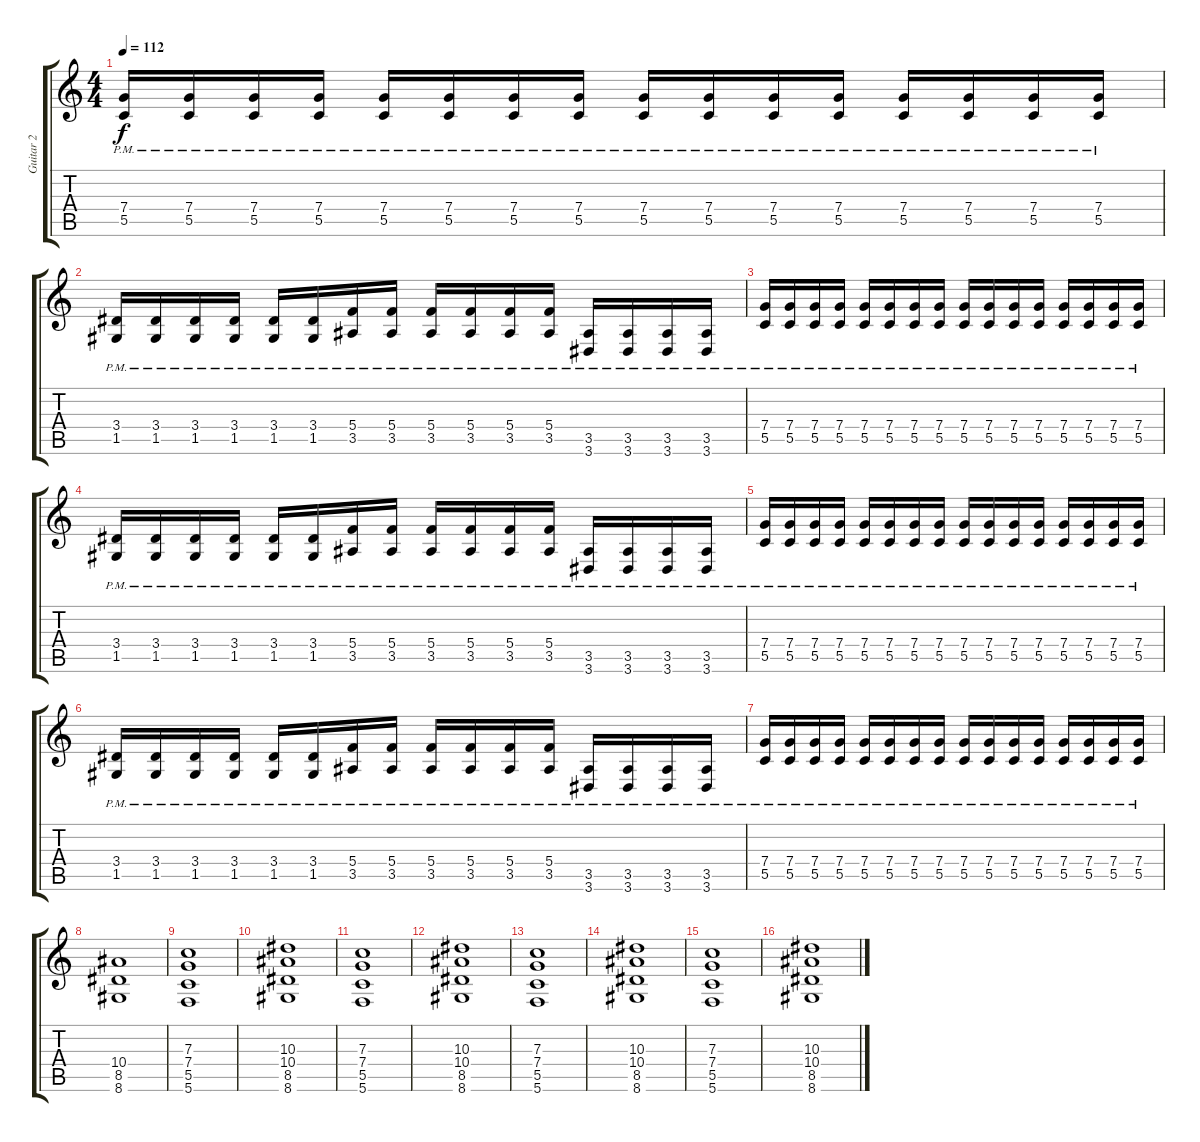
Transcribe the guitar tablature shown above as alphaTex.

\track ("Guitar 2" "Guitar 2") {instrument distortionguitar}
\staff {score tabs}
\tuning (D4 A3 F3 C3 G2 C2) {hide}
\ts (4 4)
\tempo 112
\clef g2
\ks c
(7.4{pm} 5.5{pm}).16{dy f} (7.4{pm} 5.5{pm}).16 (7.4{pm} 5.5{pm}).16 (7.4{pm} 5.5{pm}).16 (7.4{pm} 5.5{pm}).16 (7.4{pm} 5.5{pm}).16 (7.4{pm} 5.5{pm}).16 (7.4{pm} 5.5{pm}).16 (7.4{pm} 5.5{pm}).16 (7.4{pm} 5.5{pm}).16 (7.4{pm} 5.5{pm}).16 (7.4{pm} 5.5{pm}).16 (7.4{pm} 5.5{pm}).16 (7.4{pm} 5.5{pm}).16 (7.4{pm} 5.5{pm}).16 (7.4{pm} 5.5{pm}).16 |
(3.4{pm} 1.5{pm}).16 (3.4{pm} 1.5{pm}).16 (3.4{pm} 1.5{pm}).16 (3.4{pm} 1.5{pm}).16 (3.4{pm} 1.5{pm}).16 (3.4{pm} 1.5{pm}).16 (5.4{pm} 3.5{pm}).16 (5.4{pm} 3.5{pm}).16 (5.4{pm} 3.5{pm}).16 (5.4{pm} 3.5{pm}).16 (5.4{pm} 3.5{pm}).16 (5.4{pm} 3.5{pm}).16 (3.5{pm} 3.6{pm}).16 (3.5{pm} 3.6{pm}).16 (3.5{pm} 3.6{pm}).16 (3.5{pm} 3.6{pm}).16 |
(7.4{pm} 5.5{pm}).16 (7.4{pm} 5.5{pm}).16 (7.4{pm} 5.5{pm}).16 (7.4{pm} 5.5{pm}).16 (7.4{pm} 5.5{pm}).16 (7.4{pm} 5.5{pm}).16 (7.4{pm} 5.5{pm}).16 (7.4{pm} 5.5{pm}).16 (7.4{pm} 5.5{pm}).16 (7.4{pm} 5.5{pm}).16 (7.4{pm} 5.5{pm}).16 (7.4{pm} 5.5{pm}).16 (7.4{pm} 5.5{pm}).16 (7.4{pm} 5.5{pm}).16 (7.4{pm} 5.5{pm}).16 (7.4{pm} 5.5{pm}).16 |
(3.4{pm} 1.5{pm}).16 (3.4{pm} 1.5{pm}).16 (3.4{pm} 1.5{pm}).16 (3.4{pm} 1.5{pm}).16 (3.4{pm} 1.5{pm}).16 (3.4{pm} 1.5{pm}).16 (5.4{pm} 3.5{pm}).16 (5.4{pm} 3.5{pm}).16 (5.4{pm} 3.5{pm}).16 (5.4{pm} 3.5{pm}).16 (5.4{pm} 3.5{pm}).16 (5.4{pm} 3.5{pm}).16 (3.5{pm} 3.6{pm}).16 (3.5{pm} 3.6{pm}).16 (3.5{pm} 3.6{pm}).16 (3.5{pm} 3.6{pm}).16 |
(7.4{pm} 5.5{pm}).16 (7.4{pm} 5.5{pm}).16 (7.4{pm} 5.5{pm}).16 (7.4{pm} 5.5{pm}).16 (7.4{pm} 5.5{pm}).16 (7.4{pm} 5.5{pm}).16 (7.4{pm} 5.5{pm}).16 (7.4{pm} 5.5{pm}).16 (7.4{pm} 5.5{pm}).16 (7.4{pm} 5.5{pm}).16 (7.4{pm} 5.5{pm}).16 (7.4{pm} 5.5{pm}).16 (7.4{pm} 5.5{pm}).16 (7.4{pm} 5.5{pm}).16 (7.4{pm} 5.5{pm}).16 (7.4{pm} 5.5{pm}).16 |
(3.4{pm} 1.5{pm}).16 (3.4{pm} 1.5{pm}).16 (3.4{pm} 1.5{pm}).16 (3.4{pm} 1.5{pm}).16 (3.4{pm} 1.5{pm}).16 (3.4{pm} 1.5{pm}).16 (5.4{pm} 3.5{pm}).16 (5.4{pm} 3.5{pm}).16 (5.4{pm} 3.5{pm}).16 (5.4{pm} 3.5{pm}).16 (5.4{pm} 3.5{pm}).16 (5.4{pm} 3.5{pm}).16 (3.5{pm} 3.6{pm}).16 (3.5{pm} 3.6{pm}).16 (3.5{pm} 3.6{pm}).16 (3.5{pm} 3.6{pm}).16 |
(7.4{pm} 5.5{pm}).16 (7.4{pm} 5.5{pm}).16 (7.4{pm} 5.5{pm}).16 (7.4{pm} 5.5{pm}).16 (7.4{pm} 5.5{pm}).16 (7.4{pm} 5.5{pm}).16 (7.4{pm} 5.5{pm}).16 (7.4{pm} 5.5{pm}).16 (7.4{pm} 5.5{pm}).16 (7.4{pm} 5.5{pm}).16 (7.4{pm} 5.5{pm}).16 (7.4{pm} 5.5{pm}).16 (7.4{pm} 5.5{pm}).16 (7.4{pm} 5.5{pm}).16 (7.4{pm} 5.5{pm}).16 (7.4{pm} 5.5{pm}).16 |
(10.4 8.5 8.6).1 |
(7.3 7.4 5.5 5.6).1 |
(10.3 10.4 8.5 8.6).1 |
(7.3 7.4 5.5 5.6).1 |
(10.3 10.4 8.5 8.6).1 |
(7.3 7.4 5.5 5.6).1 |
(10.3 10.4 8.5 8.6).1 |
(7.3 7.4 5.5 5.6).1 |
(10.3 10.4 8.5 8.6).1
